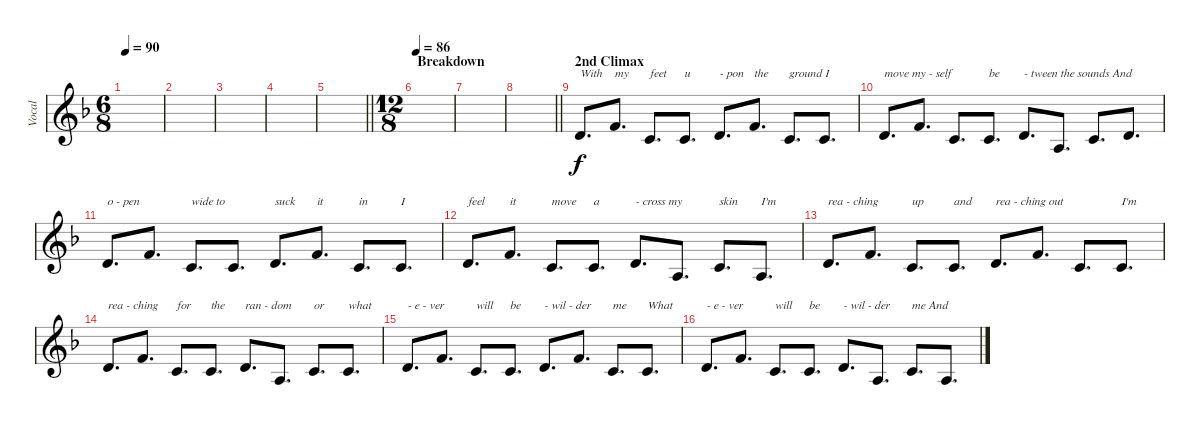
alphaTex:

\track ("Vocal" "Vocal") {instrument tuba}
\staff {score}
\tuning (E4 B3 G3 D3 A2 E2) {hide}
\ts (6 8)
\tempo 90
\clef g2
\ks dminor
|
|
|
|
\barLineRight lightlight
|
\ts (12 8)
\section ("" "Breakdown")
\tempo 86
|
|
\barLineRight lightlight
|
\section ("" "2nd Climax")
3.2.8{d txt "With" volume 11} 1.1.8{d txt "my"} 1.2.8{d txt "feet"} 1.2.8{d txt "u"} 3.2.8{d txt "- pon"} 1.1.8{d txt "the"} 1.2.8{d txt "ground I"} 1.2.8{d} |
3.2.8{d txt "move my - self"} 1.1.8{d} 1.2.8{d} 1.2.8{d txt "be"} 3.2.8{d txt "- tween the sounds And"} 2.3.8{d} 1.2.8{d} 3.2.8{d} |
3.2.8{d txt "o - pen"} 1.1.8{d} 1.2.8{d txt "wide to"} 1.2.8{d} 3.2.8{d txt "suck"} 1.1.8{d txt "it"} 1.2.8{d txt "in"} 1.2.8{d txt "I"} |
3.2.8{d txt "feel"} 1.1.8{d txt "it"} 1.2.8{d txt "move"} 1.2.8{d txt "a"} 3.2.8{d txt "- cross my"} 2.3.8{d} 1.2.8{d txt "skin"} 2.3.8{d txt "I'm"} |
3.2.8{d txt "rea - ching"} 1.1.8{d} 1.2.8{d txt "up"} 1.2.8{d txt "and"} 3.2.8{d txt "rea - ching out"} 1.1.8{d} 1.2.8{d} 1.2.8{d txt "I'm"} |
3.2.8{d txt "rea - ching"} 1.1.8{d} 1.2.8{d txt "for"} 1.2.8{d txt "the"} 3.2.8{d txt "ran - dom"} 2.3.8{d} 1.2.8{d txt "or"} 1.2.8{d txt "what"} |
3.2.8{d txt "- e - ver"} 1.1.8{d} 1.2.8{d txt "will"} 1.2.8{d txt "be"} 3.2.8{d txt "- wil - der"} 1.1.8{d} 1.2.8{d txt "me"} 1.2.8{d txt "What"} |
3.2.8{d txt "- e - ver"} 1.1.8{d} 1.2.8{d txt "will"} 1.2.8{d txt "be"} 3.2.8{d txt "- wil - der"} 2.3.8{d} 1.2.8{d txt "me And"} 2.3.8{d}
